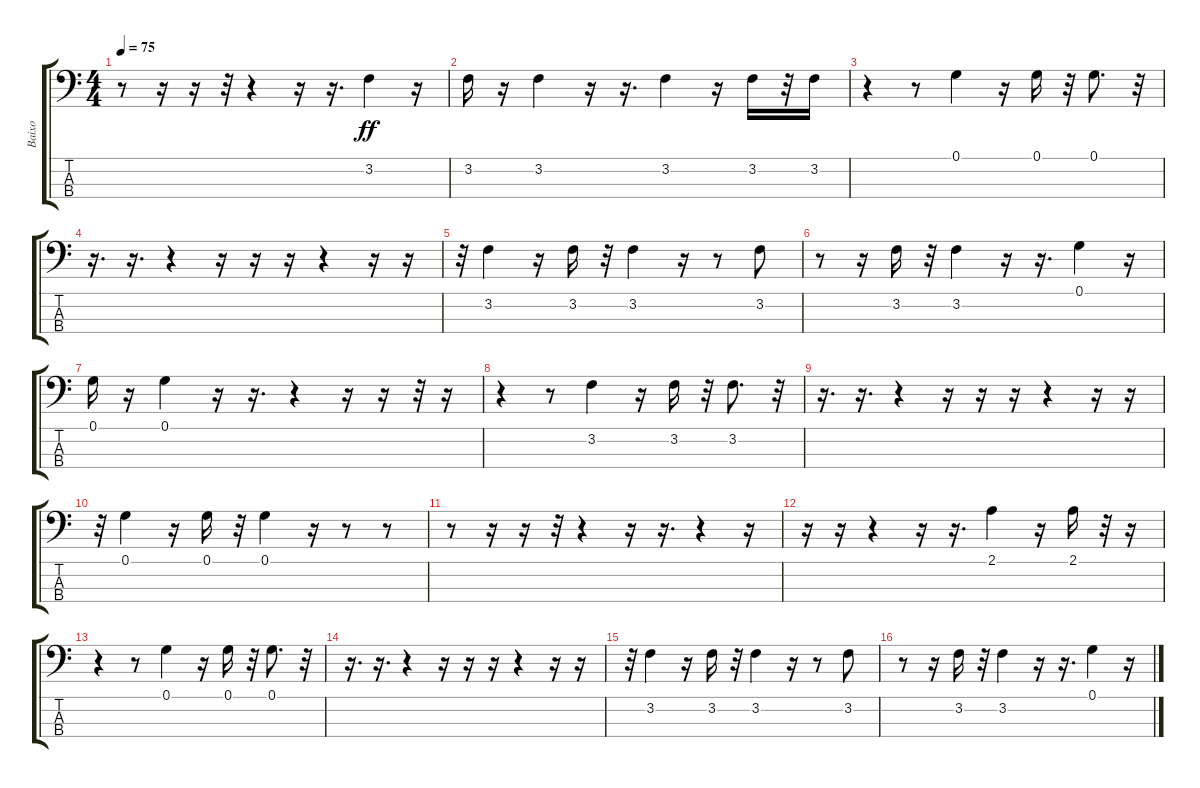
\track ("Baixo" "Baixo") {instrument electricbassfinger}
\staff {score tabs}
\tuning (G2 D2 A1 E1) {hide}
\ts (4 4)
\tempo 75
\clef f4
\ks c
r.8{dy ff} r.16 r.16 r.32 r.4 r.16 r.16{d} 3.2.4{volume 12 instrument acousticbass} r.16 |
3.2.16 r.16 3.2.4 r.16 r.16{d} 3.2.4 r.16 3.2.16 r.32 3.2.16 |
r.4 r.8 0.1.4{volume 12 instrument acousticbass} r.16 0.1.16 r.32 0.1.8{d} r.32 |
r.16{d} r.16{d} r.4 r.16 r.16 r.16 r.4 r.16 r.16 |
r.32 3.2.4{volume 12 instrument acousticbass} r.16 3.2.16 r.32 3.2.4 r.16 r.8 3.2.8 |
r.8 r.16 3.2.16 r.32 3.2.4 r.16 r.16{d} 0.1.4{volume 12 instrument acousticbass} r.16 |
0.1.16 r.16 0.1.4 r.16 r.16{d} r.4 r.16 r.16 r.32 r.16 |
r.4 r.8 3.2.4 r.16 3.2.16 r.32 3.2.8{d} r.32 |
r.16{d} r.16{d} r.4 r.16 r.16 r.16 r.4 r.16 r.16 |
r.32 0.1.4 r.16 0.1.16 r.32 0.1.4 r.16 r.8 r.8 |
r.8 r.16 r.16 r.32 r.4 r.16 r.16{d} r.4 r.16 |
r.16 r.16 r.4 r.16 r.16{d} 2.1.4 r.16 2.1.16 r.32 r.16 |
r.4 r.8 0.1.4 r.16 0.1.16 r.32 0.1.8{d} r.32 |
r.16{d} r.16{d} r.4 r.16 r.16 r.16 r.4 r.16 r.16 |
r.32 3.2.4{volume 12 instrument acousticbass} r.16 3.2.16 r.32 3.2.4 r.16 r.8 3.2.8 |
r.8 r.16 3.2.16 r.32 3.2.4 r.16 r.16{d} 0.1.4{volume 12 instrument acousticbass} r.16
